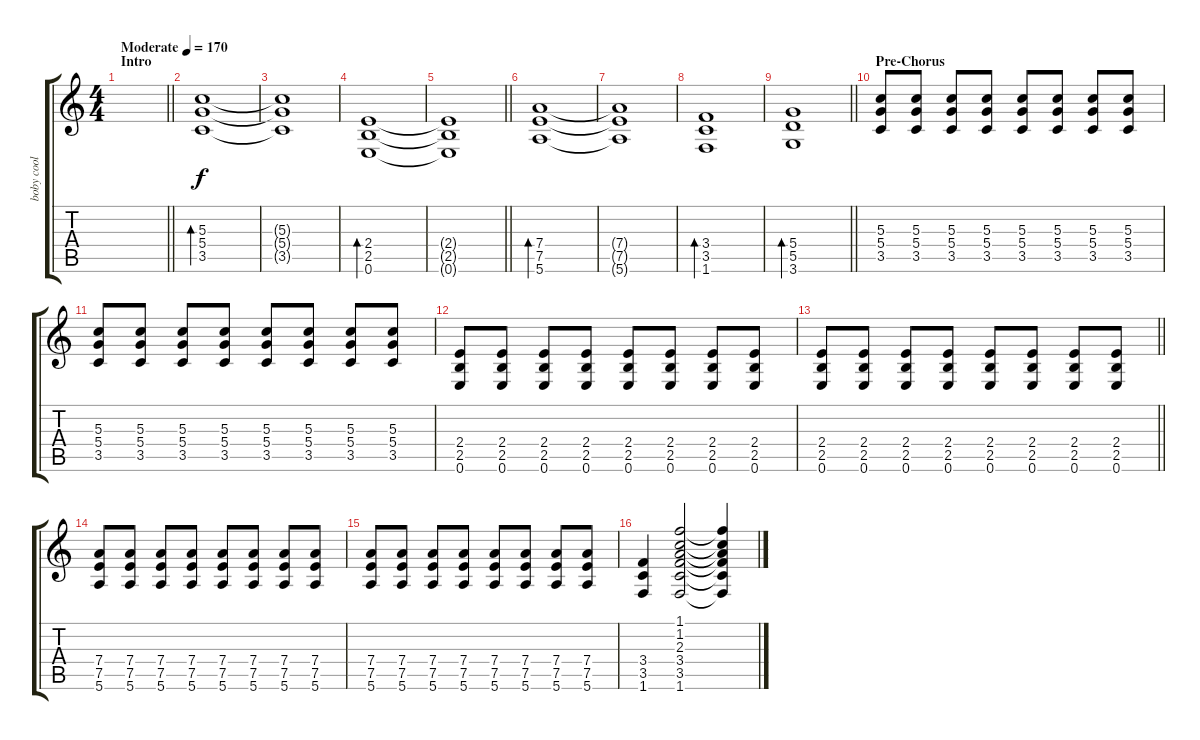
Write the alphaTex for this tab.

\track ("boby cool" "boby cool") {instrument overdrivenguitar}
\staff {score tabs}
\tuning (E4 B3 G3 D3 A2 E2) {hide}
\ts (4 4)
\section ("" "Intro")
\tempo (170 "Moderate")
\clef g2
\barLineRight lightlight
\ks c
|
(5.3 5.4 3.5).1{bd 120} |
(5.3{t} 5.4{t} 3.5{t}).1 |
(2.4 2.5 0.6).1{bd 120} |
\barLineRight lightlight
(2.4{t} 2.5{t} 0.6{t}).1 |
(7.4 7.5 5.6).1{bd 120} |
(7.4{t} 7.5{t} 5.6{t}).1 |
(3.4 3.5 1.6).1{bd 120} |
\barLineRight lightlight
(5.4 5.5 3.6).1{bd 120} |
\section ("" "Pre-Chorus")
(5.3 5.4 3.5).8{volume 7 balance 0} (5.3 5.4 3.5).8 (5.3 5.4 3.5).8 (5.3 5.4 3.5).8 (5.3 5.4 3.5).8 (5.3 5.4 3.5).8 (5.3 5.4 3.5).8 (5.3 5.4 3.5).8 |
(5.3 5.4 3.5).8 (5.3 5.4 3.5).8 (5.3 5.4 3.5).8 (5.3 5.4 3.5).8 (5.3 5.4 3.5).8 (5.3 5.4 3.5).8 (5.3 5.4 3.5).8 (5.3 5.4 3.5).8 |
(2.4 2.5 0.6).8 (2.4 2.5 0.6).8 (2.4 2.5 0.6).8 (2.4 2.5 0.6).8 (2.4 2.5 0.6).8 (2.4 2.5 0.6).8 (2.4 2.5 0.6).8 (2.4 2.5 0.6).8 |
\barLineRight lightlight
(2.4 2.5 0.6).8 (2.4 2.5 0.6).8 (2.4 2.5 0.6).8 (2.4 2.5 0.6).8 (2.4 2.5 0.6).8 (2.4 2.5 0.6).8 (2.4 2.5 0.6).8 (2.4 2.5 0.6).8 |
(7.4 7.5 5.6).8 (7.4 7.5 5.6).8 (7.4 7.5 5.6).8 (7.4 7.5 5.6).8 (7.4 7.5 5.6).8 (7.4 7.5 5.6).8 (7.4 7.5 5.6).8 (7.4 7.5 5.6).8 |
(7.4 7.5 5.6).8 (7.4 7.5 5.6).8 (7.4 7.5 5.6).8 (7.4 7.5 5.6).8 (7.4 7.5 5.6).8 (7.4 7.5 5.6).8 (7.4 7.5 5.6).8 (7.4 7.5 5.6).8 |
(3.4 3.5 1.6).4 (1.1 1.2 2.3 3.4 3.5 1.6).2 (1.1{t} 1.2{t} 2.3{t} 3.4{t} 3.5{t} 1.6{t}).4
